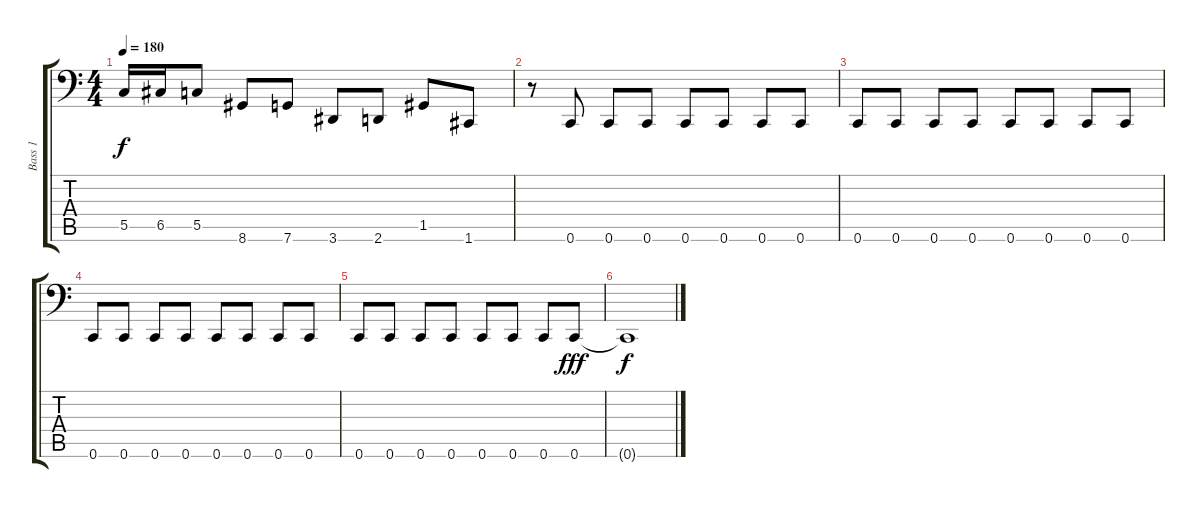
\track ("Bass 1" "Bass 1") {instrument electricbasspick}
\staff {score tabs}
\tuning (D3 A2 F2 C2 G1 C1) {hide}
\ts (4 4)
\tempo 180
\clef f4
\ks c
5.5.16{dy f} 6.5.16 5.5.8 8.6.8 7.6.8 3.6.8 2.6.8 1.5.8 1.6.8 |
r.8 0.6.8 0.6.8 0.6.8 0.6.8 0.6.8 0.6.8 0.6.8 |
0.6.8 0.6.8 0.6.8 0.6.8 0.6.8 0.6.8 0.6.8 0.6.8 |
0.6.8 0.6.8 0.6.8 0.6.8 0.6.8 0.6.8 0.6.8 0.6.8 |
0.6.8 0.6.8 0.6.8 0.6.8 0.6.8 0.6.8 0.6.8 0.6.8{dy fff} |
0.6{t}.1{dy f volume 0}
